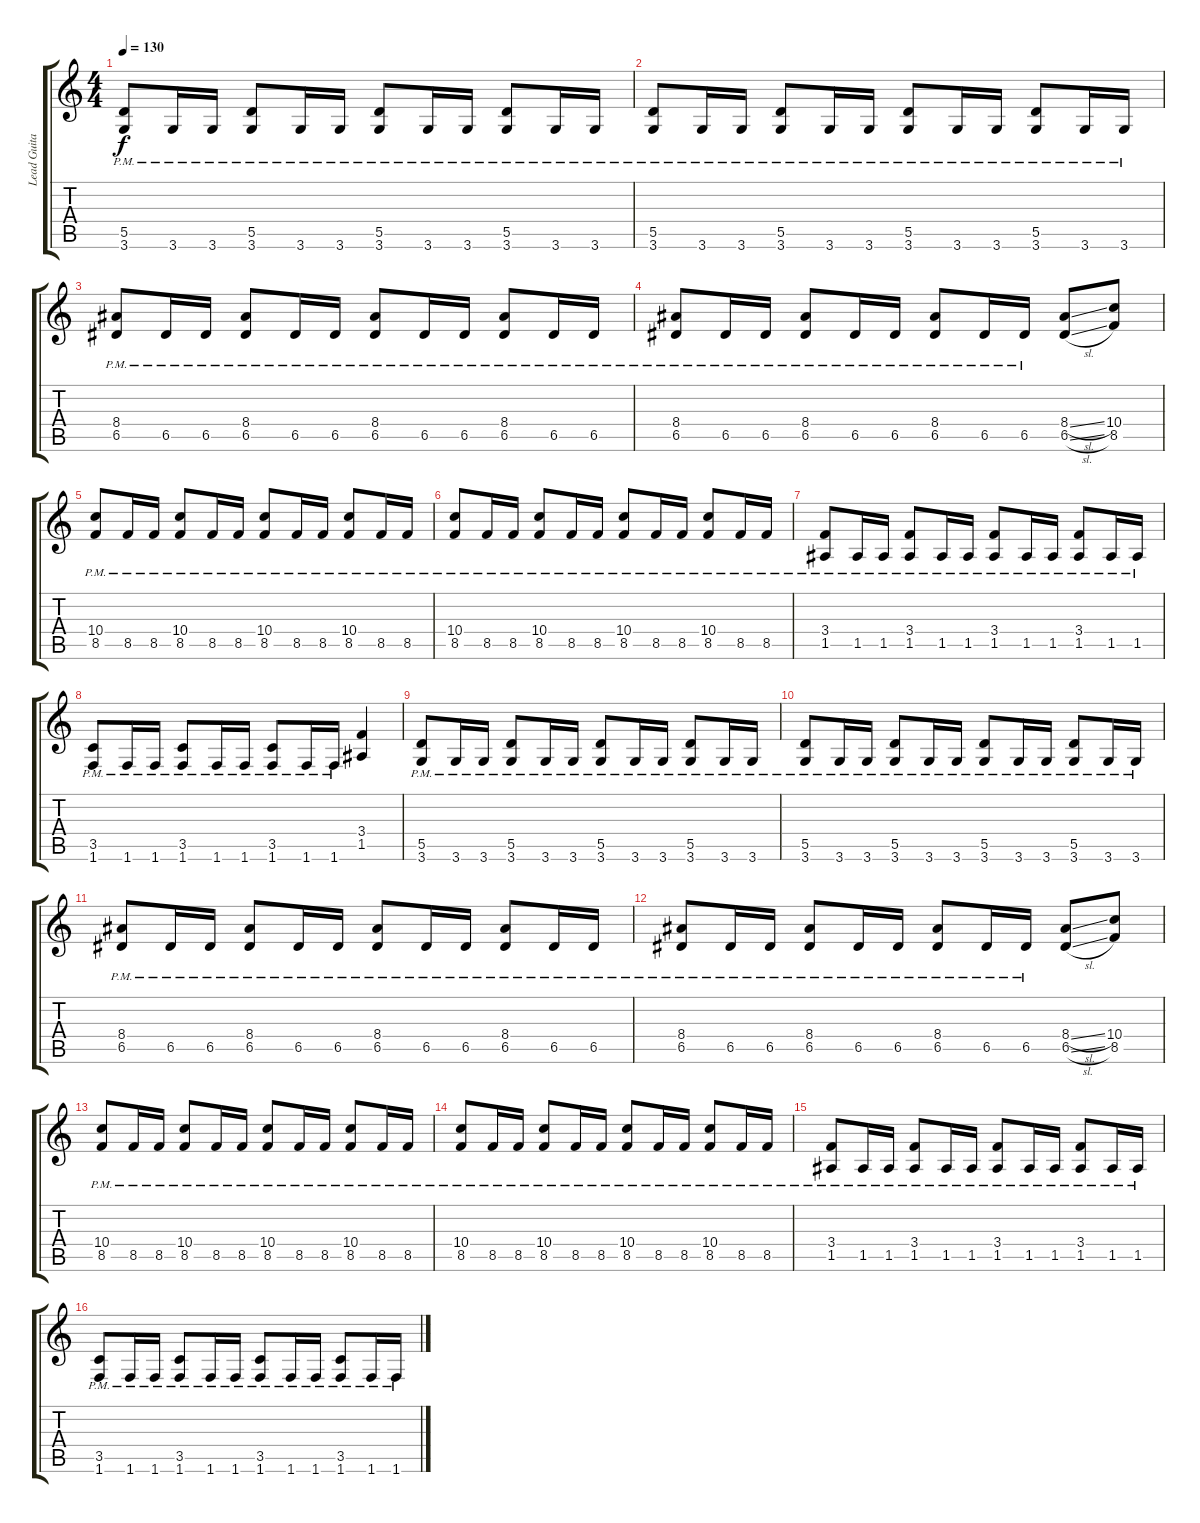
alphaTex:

\track ("Lead Guitar" "Lead Guita") {instrument distortionguitar}
\staff {score tabs}
\tuning (E4 B3 G3 D3 A2 E2) {hide}
\ts (4 4)
\tempo 130
\clef g2
\ks c
(5.5{pm} 3.6{pm}).8{dy f} 3.6{pm}.16 3.6{pm}.16 (5.5{pm} 3.6{pm}).8 3.6{pm}.16 3.6{pm}.16 (5.5{pm} 3.6{pm}).8 3.6{pm}.16 3.6{pm}.16 (5.5{pm} 3.6{pm}).8 3.6{pm}.16 3.6{pm}.16 |
(5.5{pm} 3.6{pm}).8 3.6{pm}.16 3.6{pm}.16 (5.5{pm} 3.6{pm}).8 3.6{pm}.16 3.6{pm}.16 (5.5{pm} 3.6{pm}).8 3.6{pm}.16 3.6{pm}.16 (5.5{pm} 3.6{pm}).8 3.6{pm}.16 3.6{pm}.16 |
(8.4{pm} 6.5{pm}).8 6.5{pm}.16 6.5{pm}.16 (8.4{pm} 6.5{pm}).8 6.5{pm}.16 6.5{pm}.16 (8.4{pm} 6.5{pm}).8 6.5{pm}.16 6.5{pm}.16 (8.4{pm} 6.5{pm}).8 6.5{pm}.16 6.5{pm}.16 |
(8.4{pm} 6.5{pm}).8 6.5{pm}.16 6.5{pm}.16 (8.4{pm} 6.5{pm}).8 6.5{pm}.16 6.5{pm}.16 (8.4{pm} 6.5{pm}).8 6.5{pm}.16 6.5{pm}.16 (8.4{sl} 6.5{sl}).8 (10.4 8.5).8 |
(10.4{pm} 8.5{pm}).8 8.5{pm}.16 8.5{pm}.16 (10.4{pm} 8.5{pm}).8 8.5{pm}.16 8.5{pm}.16 (10.4{pm} 8.5{pm}).8 8.5{pm}.16 8.5{pm}.16 (10.4{pm} 8.5{pm}).8 8.5{pm}.16 8.5{pm}.16 |
(10.4{pm} 8.5{pm}).8 8.5{pm}.16 8.5{pm}.16 (10.4{pm} 8.5{pm}).8 8.5{pm}.16 8.5{pm}.16 (10.4{pm} 8.5{pm}).8 8.5{pm}.16 8.5{pm}.16 (10.4{pm} 8.5{pm}).8 8.5{pm}.16 8.5{pm}.16 |
(3.4{pm} 1.5{pm}).8 1.5{pm}.16 1.5{pm}.16 (3.4{pm} 1.5{pm}).8 1.5{pm}.16 1.5{pm}.16 (3.4{pm} 1.5{pm}).8 1.5{pm}.16 1.5{pm}.16 (3.4{pm} 1.5{pm}).8 1.5{pm}.16 1.5{pm}.16 |
(3.5{pm} 1.6{pm}).8 1.6{pm}.16 1.6{pm}.16 (3.5{pm} 1.6{pm}).8 1.6{pm}.16 1.6{pm}.16 (3.5{pm} 1.6{pm}).8 1.6{pm}.16 1.6{pm}.16 (3.4 1.5).4 |
(5.5{pm} 3.6{pm}).8 3.6{pm}.16 3.6{pm}.16 (5.5{pm} 3.6{pm}).8 3.6{pm}.16 3.6{pm}.16 (5.5{pm} 3.6{pm}).8 3.6{pm}.16 3.6{pm}.16 (5.5{pm} 3.6{pm}).8 3.6{pm}.16 3.6{pm}.16 |
(5.5{pm} 3.6{pm}).8 3.6{pm}.16 3.6{pm}.16 (5.5{pm} 3.6{pm}).8 3.6{pm}.16 3.6{pm}.16 (5.5{pm} 3.6{pm}).8 3.6{pm}.16 3.6{pm}.16 (5.5{pm} 3.6{pm}).8 3.6{pm}.16 3.6{pm}.16 |
(8.4{pm} 6.5{pm}).8 6.5{pm}.16 6.5{pm}.16 (8.4{pm} 6.5{pm}).8 6.5{pm}.16 6.5{pm}.16 (8.4{pm} 6.5{pm}).8 6.5{pm}.16 6.5{pm}.16 (8.4{pm} 6.5{pm}).8 6.5{pm}.16 6.5{pm}.16 |
(8.4{pm} 6.5{pm}).8 6.5{pm}.16 6.5{pm}.16 (8.4{pm} 6.5{pm}).8 6.5{pm}.16 6.5{pm}.16 (8.4{pm} 6.5{pm}).8 6.5{pm}.16 6.5{pm}.16 (8.4{sl} 6.5{sl}).8 (10.4 8.5).8 |
(10.4{pm} 8.5{pm}).8 8.5{pm}.16 8.5{pm}.16 (10.4{pm} 8.5{pm}).8 8.5{pm}.16 8.5{pm}.16 (10.4{pm} 8.5{pm}).8 8.5{pm}.16 8.5{pm}.16 (10.4{pm} 8.5{pm}).8 8.5{pm}.16 8.5{pm}.16 |
(10.4{pm} 8.5{pm}).8 8.5{pm}.16 8.5{pm}.16 (10.4{pm} 8.5{pm}).8 8.5{pm}.16 8.5{pm}.16 (10.4{pm} 8.5{pm}).8 8.5{pm}.16 8.5{pm}.16 (10.4{pm} 8.5{pm}).8 8.5{pm}.16 8.5{pm}.16 |
(3.4{pm} 1.5{pm}).8 1.5{pm}.16 1.5{pm}.16 (3.4{pm} 1.5{pm}).8 1.5{pm}.16 1.5{pm}.16 (3.4{pm} 1.5{pm}).8 1.5{pm}.16 1.5{pm}.16 (3.4{pm} 1.5{pm}).8 1.5{pm}.16 1.5{pm}.16 |
(3.5{pm} 1.6{pm}).8 1.6{pm}.16 1.6{pm}.16 (3.5{pm} 1.6{pm}).8 1.6{pm}.16 1.6{pm}.16 (3.5{pm} 1.6{pm}).8 1.6{pm}.16 1.6{pm}.16 (3.5{pm} 1.6{pm}).8 1.6{pm}.16 1.6{pm}.16
